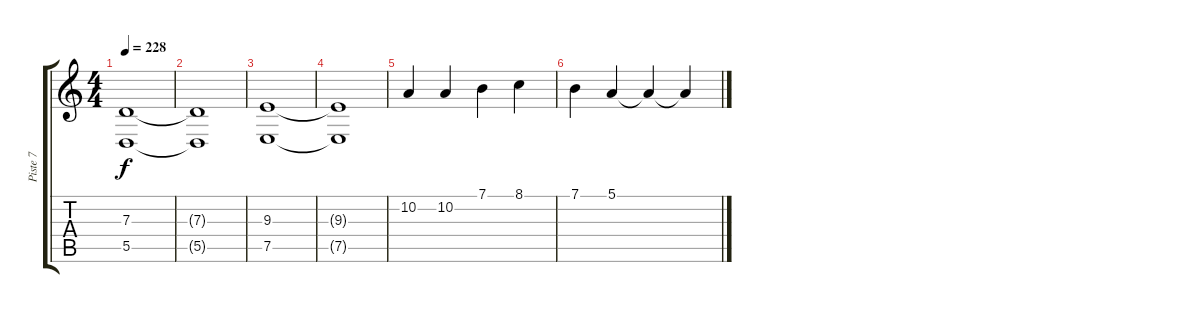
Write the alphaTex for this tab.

\track ("Piste 7" "Piste 7") {instrument synthvoice}
\staff {score tabs}
\tuning (E4 B3 G3 D3 A2 E2) {hide}
\ts (4 4)
\tempo 228
\clef g2
\ks c
(7.3 5.5).1{dy f} |
(7.3{t} 5.5{t}).1 |
(9.3 7.5).1 |
(9.3{t} 7.5{t}).1 |
10.2.4 10.2.4 7.1.4 8.1.4 |
7.1.4 5.1.4 5.1{t}.4 5.1{t}.4
